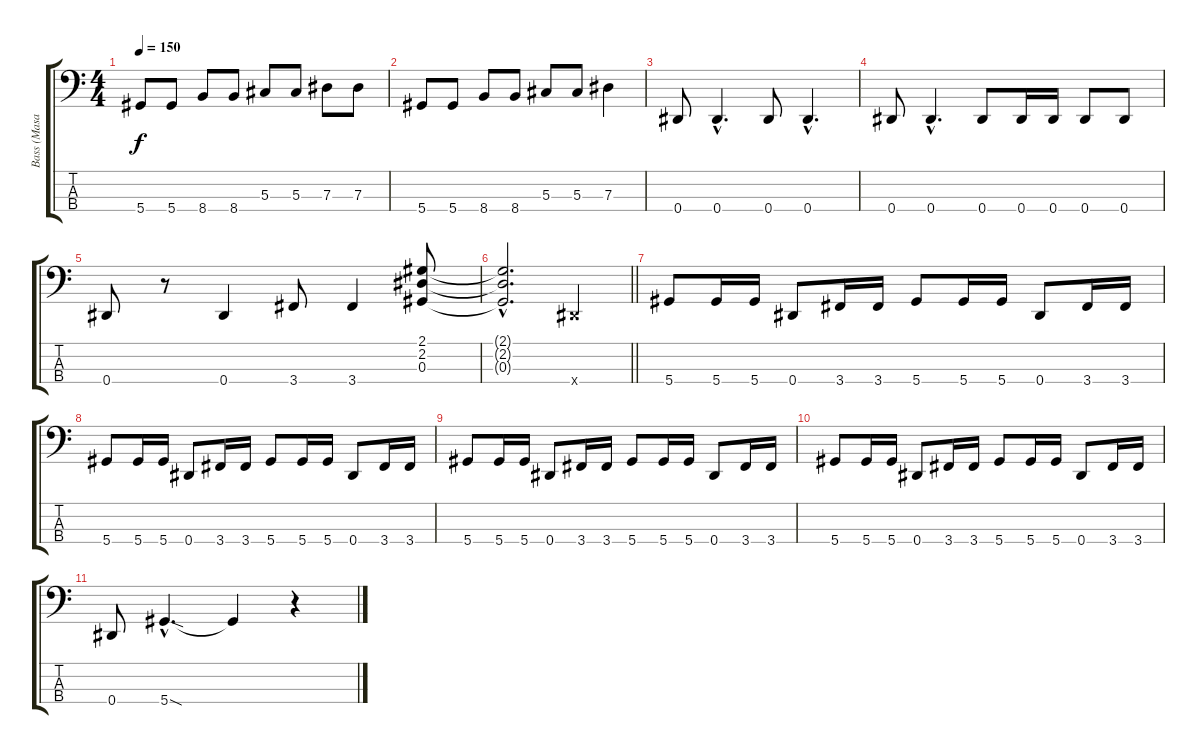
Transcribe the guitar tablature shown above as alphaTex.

\track ("Bass (Masaki)" "Bass (Masa") {instrument acousticguitarnylon}
\staff {score tabs}
\tuning (Gb2 Db2 Ab1 Eb1) {hide}
\ts (4 4)
\tempo 150
\clef f4
\ks c
5.4.8{dy f} 5.4.8 8.4.8 8.4.8 5.3.8 5.3.8 7.3.8 7.3.8 |
5.4.8 5.4.8 8.4.8 8.4.8 5.3.8 5.3.8 7.3.4 |
0.4.8 0.4{hac}.4{d} 0.4.8 0.4{hac}.4{d} |
0.4.8 0.4{hac}.4{d} 0.4.8 0.4.16 0.4.16 0.4.8 0.4.8 |
0.4.8 r.8 0.4.4 3.4.8 3.4.4 (2.1 2.2 0.3).8 |
\barLineRight lightlight
(2.1{hac t} 2.2{hac t} 0.3{hac t}).2{d} 0.4{x}.4 |
5.4.8 5.4.16 5.4.16 0.4.8 3.4.16 3.4.16 5.4.8 5.4.16 5.4.16 0.4.8 3.4.16 3.4.16 |
5.4.8 5.4.16 5.4.16 0.4.8 3.4.16 3.4.16 5.4.8 5.4.16 5.4.16 0.4.8 3.4.16 3.4.16 |
5.4.8 5.4.16 5.4.16 0.4.8 3.4.16 3.4.16 5.4.8 5.4.16 5.4.16 0.4.8 3.4.16 3.4.16 |
5.4.8 5.4.16 5.4.16 0.4.8 3.4.16 3.4.16 5.4.8 5.4.16 5.4.16 0.4.8 3.4.16 3.4.16 |
0.4.8 5.4{sod hac}.4{d} 5.4{t}.4 r.4
